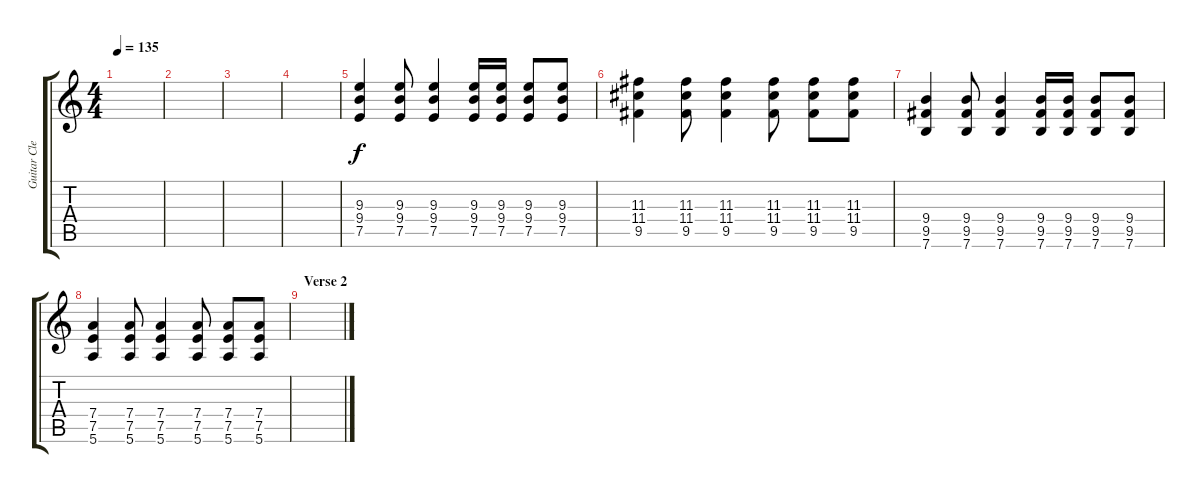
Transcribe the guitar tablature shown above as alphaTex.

\track ("Guitar Clean" "Guitar Cle") {instrument electricguitarclean}
\staff {score tabs}
\tuning (E4 B3 G3 D3 A2 E2) {hide}
\ts (4 4)
\tempo 135
\clef g2
\ks c
|
|
|
|
(9.3 9.4 7.5).4 (9.3 9.4 7.5).8 (9.3 9.4 7.5).4 (9.3 9.4 7.5).16 (9.3 9.4 7.5).16 (9.3 9.4 7.5).8 (9.3 9.4 7.5).8 |
(11.3 11.4 9.5).4 (11.3 11.4 9.5).8 (11.3 11.4 9.5).4 (11.3 11.4 9.5).8 (11.3 11.4 9.5).8 (11.3 11.4 9.5).8 |
(9.4 9.5 7.6).4 (9.4 9.5 7.6).8 (9.4 9.5 7.6).4 (9.4 9.5 7.6).16 (9.4 9.5 7.6).16 (9.4 9.5 7.6).8 (9.4 9.5 7.6).8 |
(7.4 7.5 5.6).4 (7.4 7.5 5.6).8 (7.4 7.5 5.6).4 (7.4 7.5 5.6).8 (7.4 7.5 5.6).8 (7.4 7.5 5.6).8 |
\section ("" "Verse 2")
